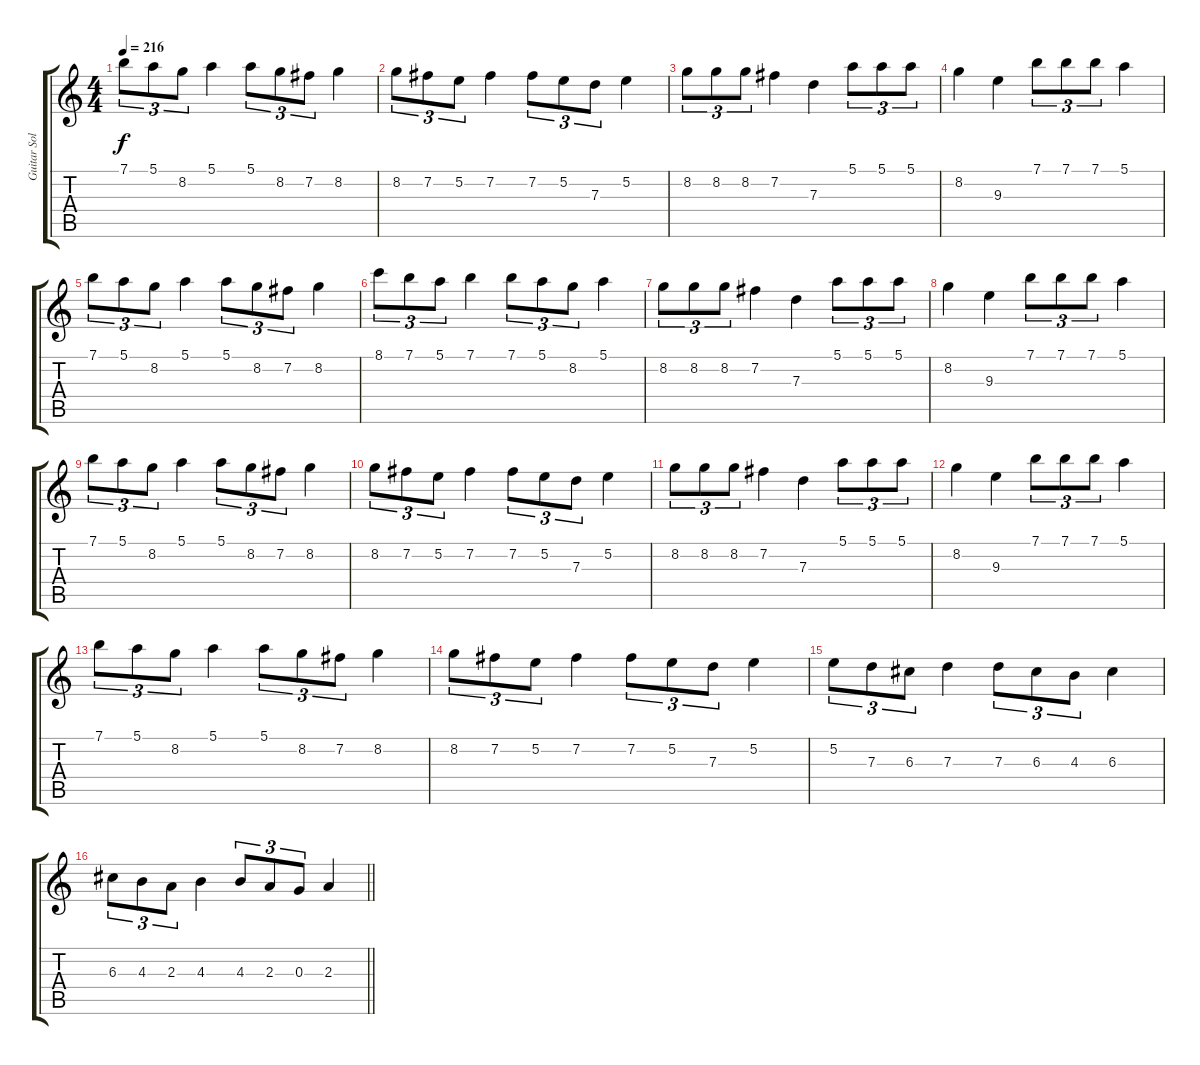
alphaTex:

\track ("Guitar Solo" "Guitar Sol") {instrument electricguitarclean}
\staff {score tabs}
\tuning (E4 B3 G3 D3 A2 E2) {hide}
\ts (4 4)
\tempo 216
\clef g2
\ks c
7.1.8{tu (3 2) dy f} 5.1.8{tu (3 2)} 8.2.8{tu (3 2)} 5.1.4 5.1.8{tu (3 2)} 8.2.8{tu (3 2)} 7.2.8{tu (3 2)} 8.2.4 |
8.2.8{tu (3 2)} 7.2.8{tu (3 2)} 5.2.8{tu (3 2)} 7.2.4 7.2.8{tu (3 2)} 5.2.8{tu (3 2)} 7.3.8{tu (3 2)} 5.2.4 |
8.2.8{tu (3 2)} 8.2.8{tu (3 2)} 8.2.8{tu (3 2)} 7.2.4 7.3.4 5.1.8{tu (3 2)} 5.1.8{tu (3 2)} 5.1.8{tu (3 2)} |
8.2.4 9.3.4 7.1.8{tu (3 2)} 7.1.8{tu (3 2)} 7.1.8{tu (3 2)} 5.1.4 |
7.1.8{tu (3 2)} 5.1.8{tu (3 2)} 8.2.8{tu (3 2)} 5.1.4 5.1.8{tu (3 2)} 8.2.8{tu (3 2)} 7.2.8{tu (3 2)} 8.2.4 |
8.1.8{tu (3 2)} 7.1.8{tu (3 2)} 5.1.8{tu (3 2)} 7.1.4 7.1.8{tu (3 2)} 5.1.8{tu (3 2)} 8.2.8{tu (3 2)} 5.1.4 |
8.2.8{tu (3 2)} 8.2.8{tu (3 2)} 8.2.8{tu (3 2)} 7.2.4 7.3.4 5.1.8{tu (3 2)} 5.1.8{tu (3 2)} 5.1.8{tu (3 2)} |
8.2.4 9.3.4 7.1.8{tu (3 2)} 7.1.8{tu (3 2)} 7.1.8{tu (3 2)} 5.1.4 |
7.1.8{tu (3 2)} 5.1.8{tu (3 2)} 8.2.8{tu (3 2)} 5.1.4 5.1.8{tu (3 2)} 8.2.8{tu (3 2)} 7.2.8{tu (3 2)} 8.2.4 |
8.2.8{tu (3 2)} 7.2.8{tu (3 2)} 5.2.8{tu (3 2)} 7.2.4 7.2.8{tu (3 2)} 5.2.8{tu (3 2)} 7.3.8{tu (3 2)} 5.2.4 |
8.2.8{tu (3 2)} 8.2.8{tu (3 2)} 8.2.8{tu (3 2)} 7.2.4 7.3.4 5.1.8{tu (3 2)} 5.1.8{tu (3 2)} 5.1.8{tu (3 2)} |
8.2.4 9.3.4 7.1.8{tu (3 2)} 7.1.8{tu (3 2)} 7.1.8{tu (3 2)} 5.1.4 |
7.1.8{tu (3 2)} 5.1.8{tu (3 2)} 8.2.8{tu (3 2)} 5.1.4 5.1.8{tu (3 2)} 8.2.8{tu (3 2)} 7.2.8{tu (3 2)} 8.2.4 |
8.2.8{tu (3 2)} 7.2.8{tu (3 2)} 5.2.8{tu (3 2)} 7.2.4 7.2.8{tu (3 2)} 5.2.8{tu (3 2)} 7.3.8{tu (3 2)} 5.2.4 |
5.2.8{tu (3 2)} 7.3.8{tu (3 2)} 6.3.8{tu (3 2)} 7.3.4 7.3.8{tu (3 2)} 6.3.8{tu (3 2)} 4.3.8{tu (3 2)} 6.3.4 |
\barLineRight lightlight
6.3.8{tu (3 2)} 4.3.8{tu (3 2)} 2.3.8{tu (3 2)} 4.3.4 4.3.8{tu (3 2)} 2.3.8{tu (3 2)} 0.3.8{tu (3 2)} 2.3.4
